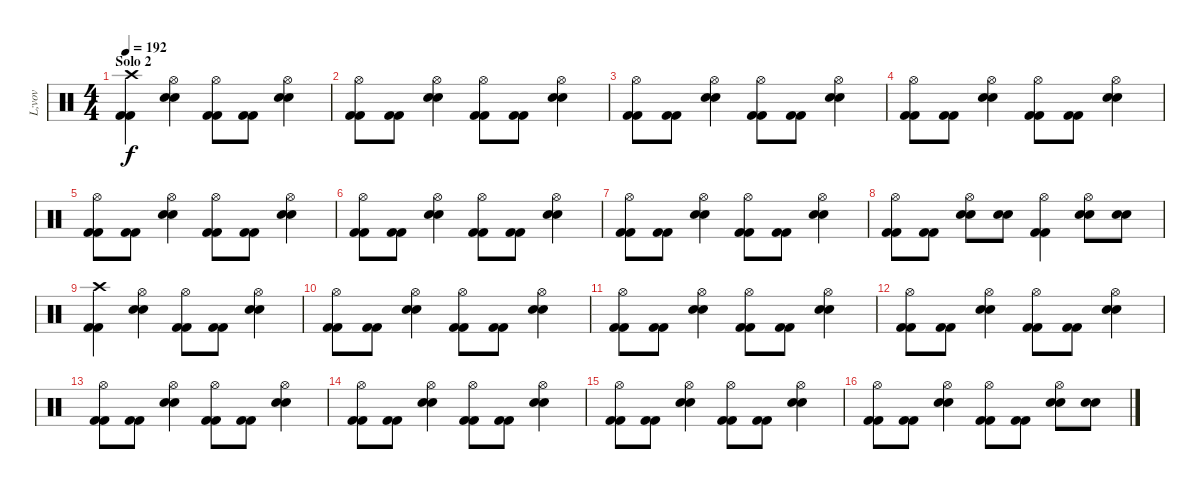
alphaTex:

\track ("L;vov" "L;vov") {instrument percussion}
\staff {score}
\articulation defaults
\ts (4 4)
\section ("" "Solo 2")
\tempo 192
\clef neutral
\ks c
("Crash high (hit)" "Kick (hit) 2" "Kick (hit) 2").4{dy f} ("Hi-Hat (open)" "Electric Snare (hit)" "Electric Snare (hit)").4 ("Hi-Hat (open)" "Kick (hit) 2" "Kick (hit) 2").8 ("Kick (hit) 2" "Kick (hit) 2").8 ("Hi-Hat (open)" "Electric Snare (hit)" "Electric Snare (hit)").4 |
("Hi-Hat (open)" "Kick (hit) 2" "Kick (hit) 2").8 ("Kick (hit) 2" "Kick (hit) 2").8 ("Hi-Hat (open)" "Electric Snare (hit)" "Electric Snare (hit)").4 ("Hi-Hat (open)" "Kick (hit) 2" "Kick (hit) 2").8 ("Kick (hit) 2" "Kick (hit) 2").8 ("Hi-Hat (open)" "Electric Snare (hit)" "Electric Snare (hit)").4 |
("Hi-Hat (open)" "Kick (hit) 2" "Kick (hit) 2").8 ("Kick (hit) 2" "Kick (hit) 2").8 ("Hi-Hat (open)" "Electric Snare (hit)" "Electric Snare (hit)").4 ("Hi-Hat (open)" "Kick (hit) 2" "Kick (hit) 2").8 ("Kick (hit) 2" "Kick (hit) 2").8 ("Hi-Hat (open)" "Electric Snare (hit)" "Electric Snare (hit)").4 |
("Hi-Hat (open)" "Kick (hit) 2" "Kick (hit) 2").8 ("Kick (hit) 2" "Kick (hit) 2").8 ("Hi-Hat (open)" "Electric Snare (hit)" "Electric Snare (hit)").4 ("Hi-Hat (open)" "Kick (hit) 2" "Kick (hit) 2").8 ("Kick (hit) 2" "Kick (hit) 2").8 ("Hi-Hat (open)" "Electric Snare (hit)" "Electric Snare (hit)").4 |
("Hi-Hat (open)" "Kick (hit) 2" "Kick (hit) 2").8 ("Kick (hit) 2" "Kick (hit) 2").8 ("Hi-Hat (open)" "Electric Snare (hit)" "Electric Snare (hit)").4 ("Hi-Hat (open)" "Kick (hit) 2" "Kick (hit) 2").8 ("Kick (hit) 2" "Kick (hit) 2").8 ("Hi-Hat (open)" "Electric Snare (hit)" "Electric Snare (hit)").4 |
("Hi-Hat (open)" "Kick (hit) 2" "Kick (hit) 2").8 ("Kick (hit) 2" "Kick (hit) 2").8 ("Hi-Hat (open)" "Electric Snare (hit)" "Electric Snare (hit)").4 ("Hi-Hat (open)" "Kick (hit) 2" "Kick (hit) 2").8 ("Kick (hit) 2" "Kick (hit) 2").8 ("Hi-Hat (open)" "Electric Snare (hit)" "Electric Snare (hit)").4 |
("Hi-Hat (open)" "Kick (hit) 2" "Kick (hit) 2").8 ("Kick (hit) 2" "Kick (hit) 2").8 ("Hi-Hat (open)" "Electric Snare (hit)" "Electric Snare (hit)").4 ("Hi-Hat (open)" "Kick (hit) 2" "Kick (hit) 2").8 ("Kick (hit) 2" "Kick (hit) 2").8 ("Hi-Hat (open)" "Electric Snare (hit)" "Electric Snare (hit)").4 |
("Hi-Hat (open)" "Kick (hit) 2" "Kick (hit) 2").8 ("Kick (hit) 2" "Kick (hit) 2").8 ("Hi-Hat (open)" "Electric Snare (hit)" "Electric Snare (hit)").8 ("Electric Snare (hit)" "Electric Snare (hit)").8 ("Hi-Hat (open)" "Kick (hit) 2" "Kick (hit) 2").4 ("Hi-Hat (open)" "Electric Snare (hit)" "Electric Snare (hit)").8 ("Electric Snare (hit)" "Electric Snare (hit)").8 |
("Crash high (hit)" "Kick (hit) 2" "Kick (hit) 2").4 ("Hi-Hat (open)" "Electric Snare (hit)" "Electric Snare (hit)").4 ("Hi-Hat (open)" "Kick (hit) 2" "Kick (hit) 2").8 ("Kick (hit) 2" "Kick (hit) 2").8 ("Hi-Hat (open)" "Electric Snare (hit)" "Electric Snare (hit)").4 |
("Hi-Hat (open)" "Kick (hit) 2" "Kick (hit) 2").8 ("Kick (hit) 2" "Kick (hit) 2").8 ("Hi-Hat (open)" "Electric Snare (hit)" "Electric Snare (hit)").4 ("Hi-Hat (open)" "Kick (hit) 2" "Kick (hit) 2").8 ("Kick (hit) 2" "Kick (hit) 2").8 ("Hi-Hat (open)" "Electric Snare (hit)" "Electric Snare (hit)").4 |
("Hi-Hat (open)" "Kick (hit) 2" "Kick (hit) 2").8 ("Kick (hit) 2" "Kick (hit) 2").8 ("Hi-Hat (open)" "Electric Snare (hit)" "Electric Snare (hit)").4 ("Hi-Hat (open)" "Kick (hit) 2" "Kick (hit) 2").8 ("Kick (hit) 2" "Kick (hit) 2").8 ("Hi-Hat (open)" "Electric Snare (hit)" "Electric Snare (hit)").4 |
("Hi-Hat (open)" "Kick (hit) 2" "Kick (hit) 2").8 ("Kick (hit) 2" "Kick (hit) 2").8 ("Hi-Hat (open)" "Electric Snare (hit)" "Electric Snare (hit)").4 ("Hi-Hat (open)" "Kick (hit) 2" "Kick (hit) 2").8 ("Kick (hit) 2" "Kick (hit) 2").8 ("Hi-Hat (open)" "Electric Snare (hit)" "Electric Snare (hit)").4 |
("Hi-Hat (open)" "Kick (hit) 2" "Kick (hit) 2").8 ("Kick (hit) 2" "Kick (hit) 2").8 ("Hi-Hat (open)" "Electric Snare (hit)" "Electric Snare (hit)").4 ("Hi-Hat (open)" "Kick (hit) 2" "Kick (hit) 2").8 ("Kick (hit) 2" "Kick (hit) 2").8 ("Hi-Hat (open)" "Electric Snare (hit)" "Electric Snare (hit)").4 |
("Hi-Hat (open)" "Kick (hit) 2" "Kick (hit) 2").8 ("Kick (hit) 2" "Kick (hit) 2").8 ("Hi-Hat (open)" "Electric Snare (hit)" "Electric Snare (hit)").4 ("Hi-Hat (open)" "Kick (hit) 2" "Kick (hit) 2").8 ("Kick (hit) 2" "Kick (hit) 2").8 ("Hi-Hat (open)" "Electric Snare (hit)" "Electric Snare (hit)").4 |
("Hi-Hat (open)" "Kick (hit) 2" "Kick (hit) 2").8 ("Kick (hit) 2" "Kick (hit) 2").8 ("Hi-Hat (open)" "Electric Snare (hit)" "Electric Snare (hit)").4 ("Hi-Hat (open)" "Kick (hit) 2" "Kick (hit) 2").8 ("Kick (hit) 2" "Kick (hit) 2").8 ("Hi-Hat (open)" "Electric Snare (hit)" "Electric Snare (hit)").4 |
("Hi-Hat (open)" "Kick (hit) 2" "Kick (hit) 2").8 ("Kick (hit) 2" "Kick (hit) 2").8 ("Hi-Hat (open)" "Electric Snare (hit)" "Electric Snare (hit)").4 ("Hi-Hat (open)" "Kick (hit) 2" "Kick (hit) 2").8 ("Kick (hit) 2" "Kick (hit) 2").8 ("Hi-Hat (open)" "Electric Snare (hit)" "Electric Snare (hit)").8 ("Electric Snare (hit)" "Electric Snare (hit)").8
